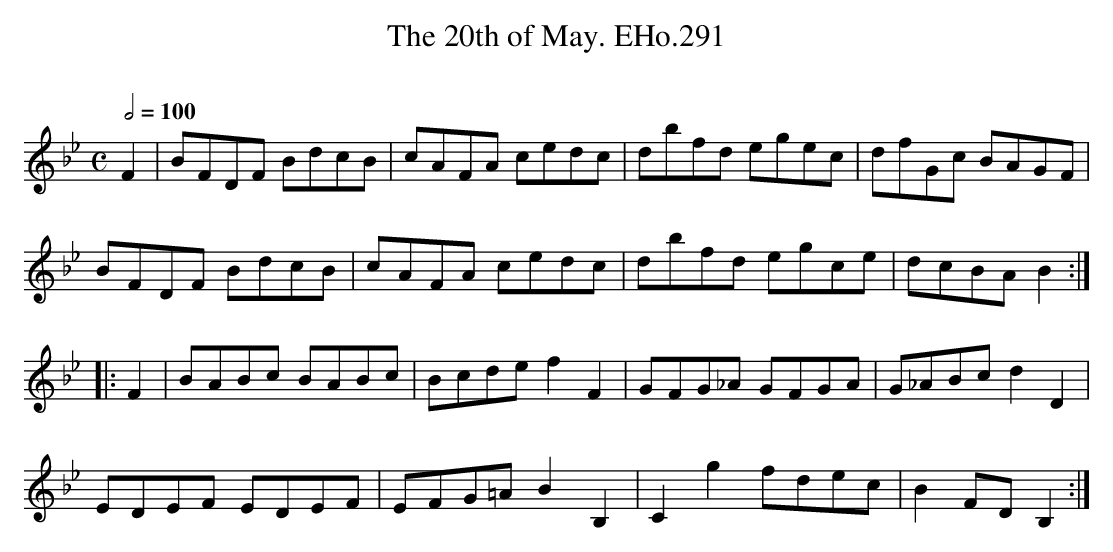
X:1
T:20th of May. EHo.291, The
M:C
L:1/8
Q:1/2=100
O:
K:Bb
F2 | BFDF BdcB | cAFA cedc | dbfd egec | dfGc BAGF |
BFDF BdcB | cAFA cedc | dbfd egce | dcBA B2 :|
|: F2 | BABc BABc | Bcde f2F2 | GFG_A GFGA | G_ABc d2D2 |
EDEF EDEF | EFG=A B2B,2 | C2g2fdec | B2FDB,2 :|
